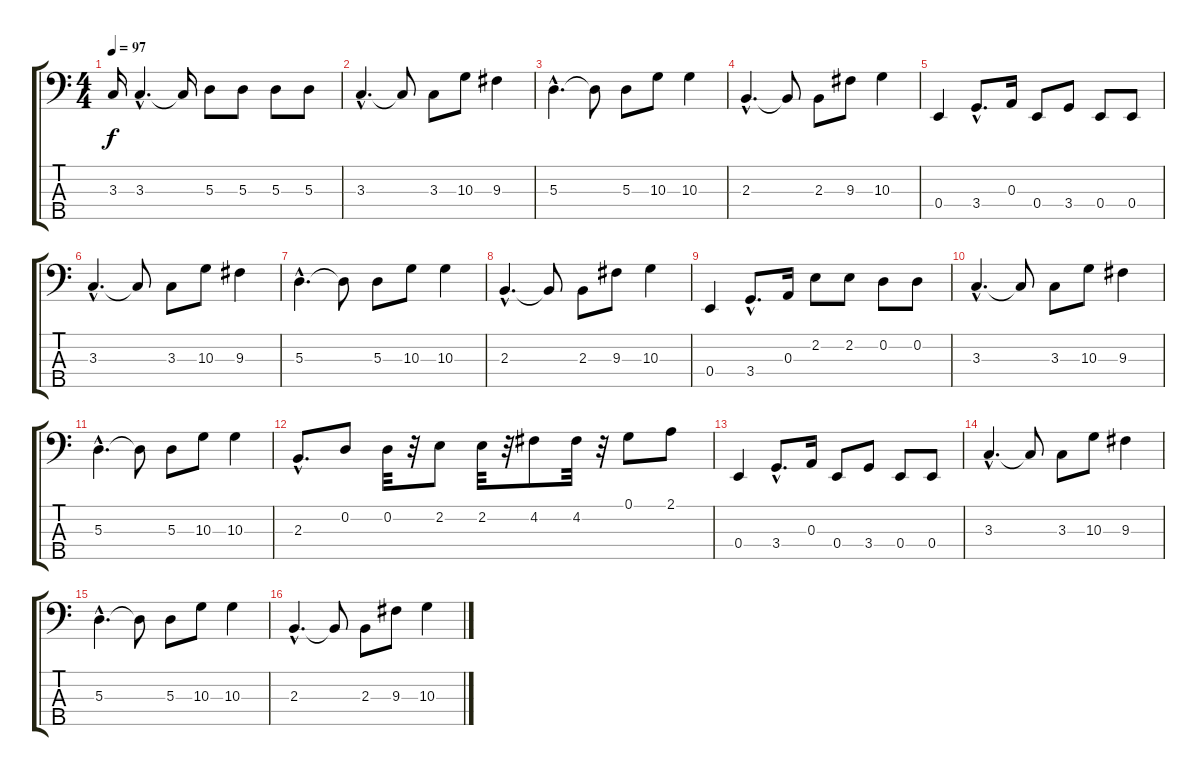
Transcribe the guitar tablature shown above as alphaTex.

\track "" {instrument slapbass2}
\staff {score tabs}
\tuning (G2 D2 A1 E1 B0) {hide}
\ts (4 4)
\tempo 97
\clef f4
\ks c
3.3.16{dy f} 3.3{hac}.4{d} 3.3{t}.16 5.3.8 5.3.8 5.3.8 5.3.8 |
\section ("" "")
3.3{hac}.4{d} 3.3{t}.8 3.3.8 10.3.8 9.3.4 |
5.3{hac}.4{d} 5.3{t}.8 5.3.8 10.3.8 10.3.4 |
2.3{hac}.4{d} 2.3{t}.8 2.3.8 9.3.8 10.3.4 |
0.4.4 3.4{hac}.8{d} 0.3.16 0.4.8 3.4.8 0.4.8 0.4.8 |
\section ("" "")
3.3{hac}.4{d} 3.3{t}.8 3.3.8 10.3.8 9.3.4 |
5.3{hac}.4{d} 5.3{t}.8 5.3.8 10.3.8 10.3.4 |
2.3{hac}.4{d} 2.3{t}.8 2.3.8 9.3.8 10.3.4 |
0.4.4 3.4{hac}.8{d} 0.3.16 2.2.8 2.2.8 0.2.8 0.2.8 |
\section ("" "")
3.3{hac}.4{d} 3.3{t}.8 3.3.8 10.3.8 9.3.4 |
5.3{hac}.4{d} 5.3{t}.8 5.3.8 10.3.8 10.3.4 |
2.3{hac}.8{d} 0.2.8 0.2.32 r.32 2.2.8 2.2.32 r.32 4.2.8 4.2.32 r.32 0.1.8 2.1.8 |
0.4.4 3.4{hac}.8{d} 0.3.16 0.4.8 3.4.8 0.4.8 0.4.8 |
\section ("" "")
3.3{hac}.4{d} 3.3{t}.8 3.3.8 10.3.8 9.3.4 |
5.3{hac}.4{d} 5.3{t}.8 5.3.8 10.3.8 10.3.4 |
2.3{hac}.4{d} 2.3{t}.8 2.3.8 9.3.8 10.3.4
